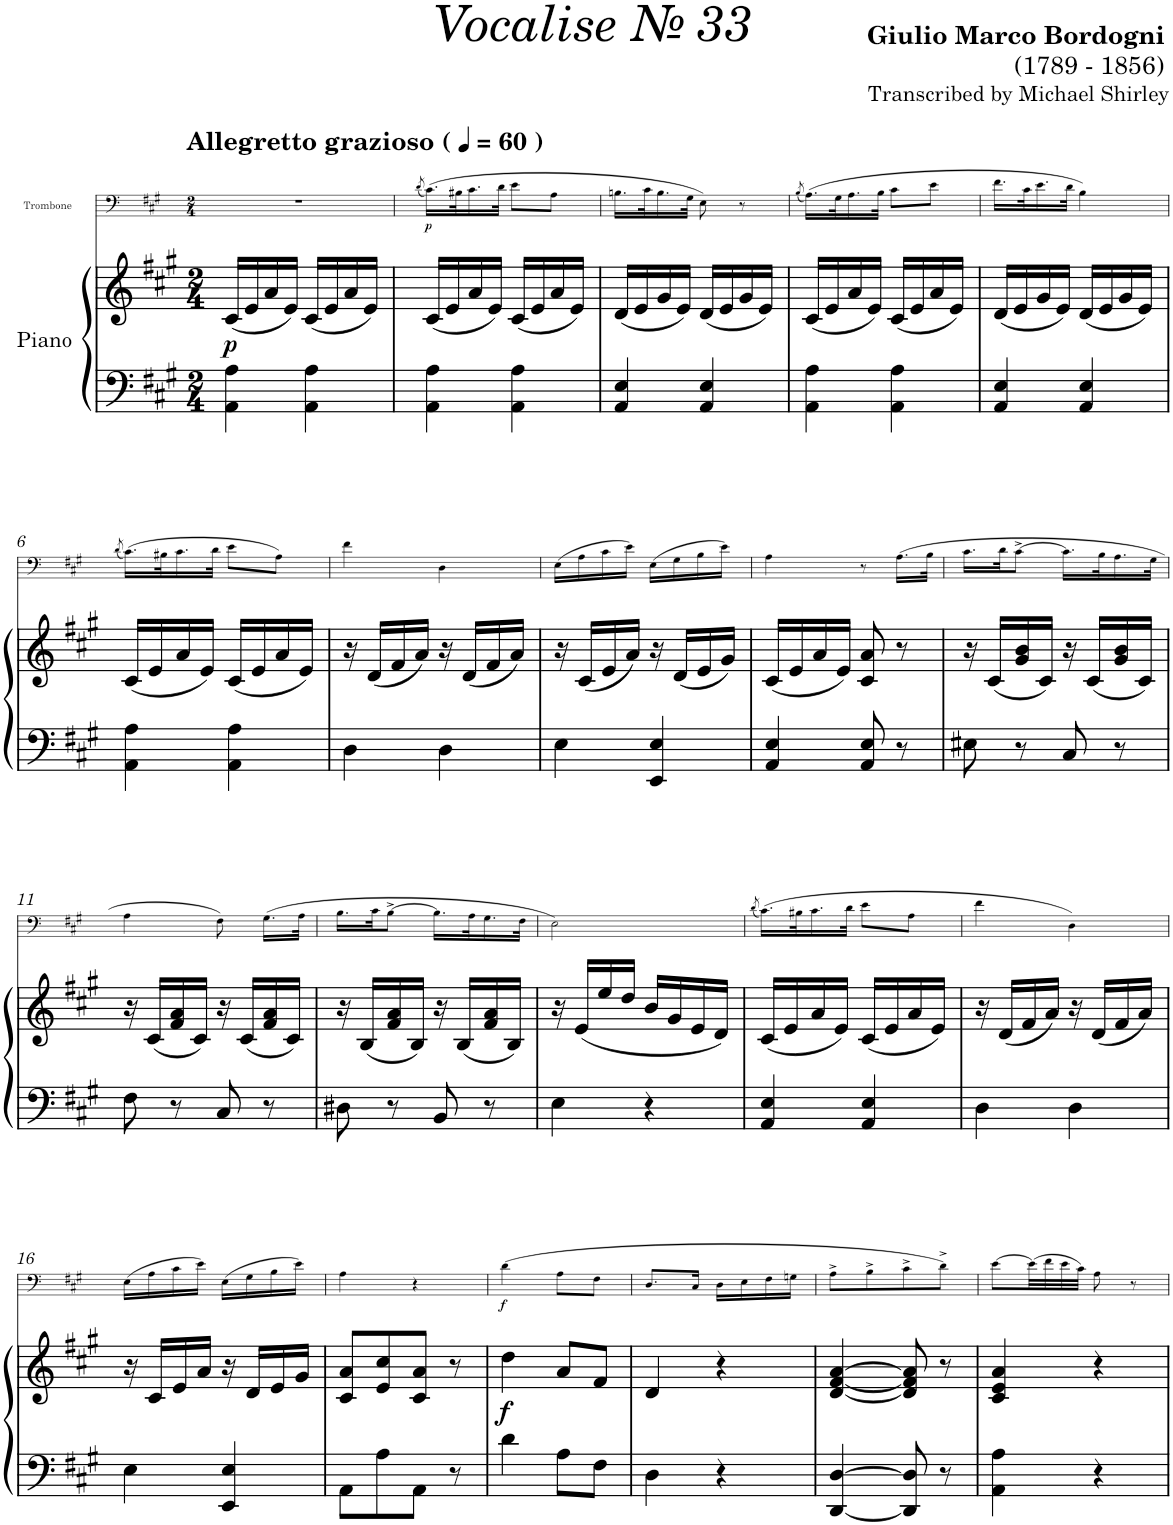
**kern	**kern	**dynam	**kern	**dynam
*part2	*part2	*part2	*part1	*part1
*staff3	*staff2	*staff2/3	*staff1	*staff1
*I"Piano	*	*	*I"Trombone	*
*I'Pno	*	*	*I'Trb	*
*	*	*	*stria5	*
*clefF4	*clefG2	*	*clefF4	*
*k[f#c#g#]	*k[f#c#g#]	*	*k[f#c#g#]	*
*M2/4	*M2/4	*	*M2/4	*
*MM60	*MM60	*	*MM60	*
=1	=1	=1	=1	=1
!	!	!	!LO:TX:a:B:t=Allegretto grazioso (	!
!	!	!	!LO:TX:a:B:t=)	!
!	!	!LO:DY:b	!	!
4AA\ 4A\	(16c#/LL	p	2r	.
.	16e/	.	.	.
.	16a/	.	.	.
.	16e/JJ)	.	.	.
4AA\ 4A\	(16c#/LL	.	.	.
.	16e/	.	.	.
.	16a/	.	.	.
.	16e/JJ)	.	.	.
=2	=2	=2	=2	=2
.	.	.	(8qd/	.
!	!	!	!	!LO:DY:b
4AA\ 4A\	(16c#/LL	.	(>16.c#\LL)	p
.	16e/	.	.	.
.	.	.	32B#X\K	.
.	16a/	.	16.c#\	.
.	16e/JJ)	.	.	.
.	.	.	32d\JJk	.
4AA\ 4A\	(16c#/LL	.	8e\L	.
.	16e/	.	.	.
.	16a/	.	8A\J	.
.	16e/JJ)	.	.	.
=3	=3	=3	=3	=3
4AA/ 4E/	(16d/LL	.	16.Bn\LL	.
.	16e/	.	.	.
.	.	.	32c#\K	.
.	16g#/	.	16.B\	.
.	16e/JJ)	.	.	.
.	.	.	32G#\JJk	.
4AA/ 4E/	(16d/LL	.	8E\)	.
.	16e/	.	.	.
.	16g#/	.	8r	.
.	16e/JJ)	.	.	.
=4	=4	=4	=4	=4
.	.	.	(8qB/	.
4AA\ 4A\	(16c#/LL	.	(>16.A\LL)	.
.	16e/	.	.	.
.	.	.	32G#\K	.
.	16a/	.	16.A\	.
.	16e/JJ)	.	.	.
.	.	.	32B\JJk	.
4AA\ 4A\	(16c#/LL	.	8c#\L	.
.	16e/	.	.	.
.	16a/	.	8e\J	.
.	16e/JJ)	.	.	.
=5	=5	=5	=5	=5
4AA/ 4E/	(16d/LL	.	16.f#\LL	.
.	16e/	.	.	.
.	.	.	32c#\K	.
.	16g#/	.	16.e\	.
.	16e/JJ)	.	.	.
.	.	.	32d\JJk	.
4AA/ 4E/	(16d/LL	.	4B\)	.
.	16e/	.	.	.
.	16g#/	.	.	.
.	16e/JJ)	.	.	.
!!LO:LB:g=z
=6	=6	=6	=6	=6
.	.	.	(8qd/	.
4AA\ 4A\	(16c#/LL	.	(>16.c#\LL)	.
.	16e/	.	.	.
.	.	.	32B#X\K	.
.	16a/	.	16.c#\	.
.	16e/JJ)	.	.	.
.	.	.	32d\JJk	.
4AA\ 4A\	(16c#/LL	.	8e\L	.
.	16e/	.	.	.
.	16a/	.	8A\J)	.
.	16e/JJ)	.	.	.
=7	=7	=7	=7	=7
4D\	16r	.	4f#\	.
.	(16d/LL	.	.	.
.	16f#/	.	.	.
.	16a/JJ)	.	.	.
4D\	16r	.	4D\	.
.	(16d/LL	.	.	.
.	16f#/	.	.	.
.	16a/JJ)	.	.	.
=8	=8	=8	=8	=8
4E\	16r	.	(>16E\LL	.
.	(16c#/LL	.	16A\	.
.	16e/	.	16c#\	.
.	16a/JJ)	.	16e\JJ)	.
4EE/ 4E/	16r	.	(16E\LL	.
.	(16d/LL	.	16G#\	.
.	16e/	.	16B\	.
.	16g#/JJ)	.	16e\JJ)	.
=9	=9	=9	=9	=9
4AA/ 4E/	(16c#/LL	.	4A\	.
.	16e/	.	.	.
.	16a/	.	.	.
.	16e/JJ)	.	.	.
8AA/ 8E/	8c#/ 8a/	.	8r	.
8r	8r	.	(>16.A\LL	.
.	.	.	32B\JJk	.
=10	=10	=10	=10	=10
8E#X\	16r	.	16.c#\LL	.
.	(16c#/LL	.	.	.
.	.	.	32d\JK	.
8r	16g#/ 16b/	.	[>8c#^\J	.
.	16c#/JJ)	.	.	.
8C#/	16r	.	16.c#\LL]	.
.	(16c#/LL	.	.	.
.	.	.	32B\K	.
8r	16g#/ 16b/	.	16.A\	.
.	16c#/JJ)	.	.	.
.	.	.	32G#\JJk	.
!!LO:LB:g=z
=11	=11	=11	=11	=11
8F#\	16r	.	4A\	.
.	(16c#/LL	.	.	.
8r	16f#/ 16a/	.	.	.
.	16c#/JJ)	.	.	.
8C#/	16r	.	8F#\)	.
.	(16c#/LL	.	.	.
8r	16f#/ 16a/	.	(>16.G#\LL	.
.	16c#/JJ)	.	.	.
.	.	.	32A\JJk	.
=12	=12	=12	=12	=12
8D#X\	16r	.	16.B\LL	.
.	(16B/LL	.	.	.
.	.	.	32c#\JK	.
8r	16f#/ 16a/	.	[>8B^\J	.
.	16B/JJ)	.	.	.
8BB/	16r	.	16.B\LL]	.
.	(16B/LL	.	.	.
.	.	.	32A\K	.
8r	16f#/ 16a/	.	16.G#\	.
.	16B/JJ)	.	.	.
.	.	.	32F#\JJk	.
=13	=13	=13	=13	=13
4E\	16r	.	2E\)	.
.	(16e/LL	.	.	.
.	16ee/	.	.	.
.	16dd/JJ	.	.	.
4r	16b/LL	.	.	.
.	16g#/	.	.	.
.	16e/	.	.	.
.	16d/JJ)	.	.	.
=14	=14	=14	=14	=14
.	.	.	(8qd/	.
4AA/ 4E/	(16c#/LL	.	(16.c#\LL)	.
.	16e/	.	.	.
.	.	.	32B#X\K	.
.	16a/	.	16.c#\	.
.	16e/JJ)	.	.	.
.	.	.	32d\JJk	.
4AA/ 4E/	(16c#/LL	.	8e\L	.
.	16e/	.	.	.
.	16a/	.	8A\J	.
.	16e/JJ)	.	.	.
=15	=15	=15	=15	=15
4D\	16r	.	4f#\	.
.	(16d/LL	.	.	.
.	16f#/	.	.	.
.	16a/JJ)	.	.	.
4D\	16r	.	4D\)	.
.	(16d/LL	.	.	.
.	16f#/	.	.	.
.	16a/JJ)	.	.	.
!!LO:LB:g=z
=16	=16	=16	=16	=16
4E\	16r	.	(>16E\LL	.
.	16c#/LL	.	16A\	.
.	16e/	.	16c#\	.
.	16a/JJ	.	16e\JJ)	.
4EE/ 4E/	16r	.	(16E\LL	.
.	16d/LL	.	16G#\	.
.	16e/	.	16B\	.
.	16g#/JJ	.	16e\JJ)	.
=17	=17	=17	=17	=17
8AA\L	8c#/ 8a/L	.	4A\	.
8A\	8e/ 8cc#/	.	.	.
8AA\J	8c#/ 8a/J	.	4r	.
8r	8r	.	.	.
=18	=18	=18	=18	=18
!	!	!LO:DY:b	!	!LO:DY:b
4d\	4dd\	f	(4d\	f
8A\L	8a/L	.	8A\L	.
8F#\J	8f#/J	.	8F#\J	.
=19	=19	=19	=19	=19
4D\	4d/	.	8.D/L	.
.	.	.	16C#/Jk	.
4r	4r	.	16D\LL	.
.	.	.	16E\	.
.	.	.	16F#\	.
.	.	.	16Gn\JJ	.
=20	=20	=20	=20	=20
[4DD/ [4D/	[4d/ [4f#/ [4a/	.	8A^\L	.
.	.	.	8B^\	.
8DD/] 8D/]	8d/] 8f#/] 8a/]	.	8c#^\	.
8r	8r	.	8d^\J)	.
=21	=21	=21	=21	=21
4AA\ 4A\	4c#/ 4e/ 4a/	.	[>8e\L	.
.	.	.	(32e\LL]	.
.	.	.	32f#\	.
.	.	.	32e\	.
.	.	.	32c#\JJJ)	.
4r	4r	.	8A\	.
.	.	.	8r	.
=	=	=	=	=
*-	*-	*-	*-	*-
